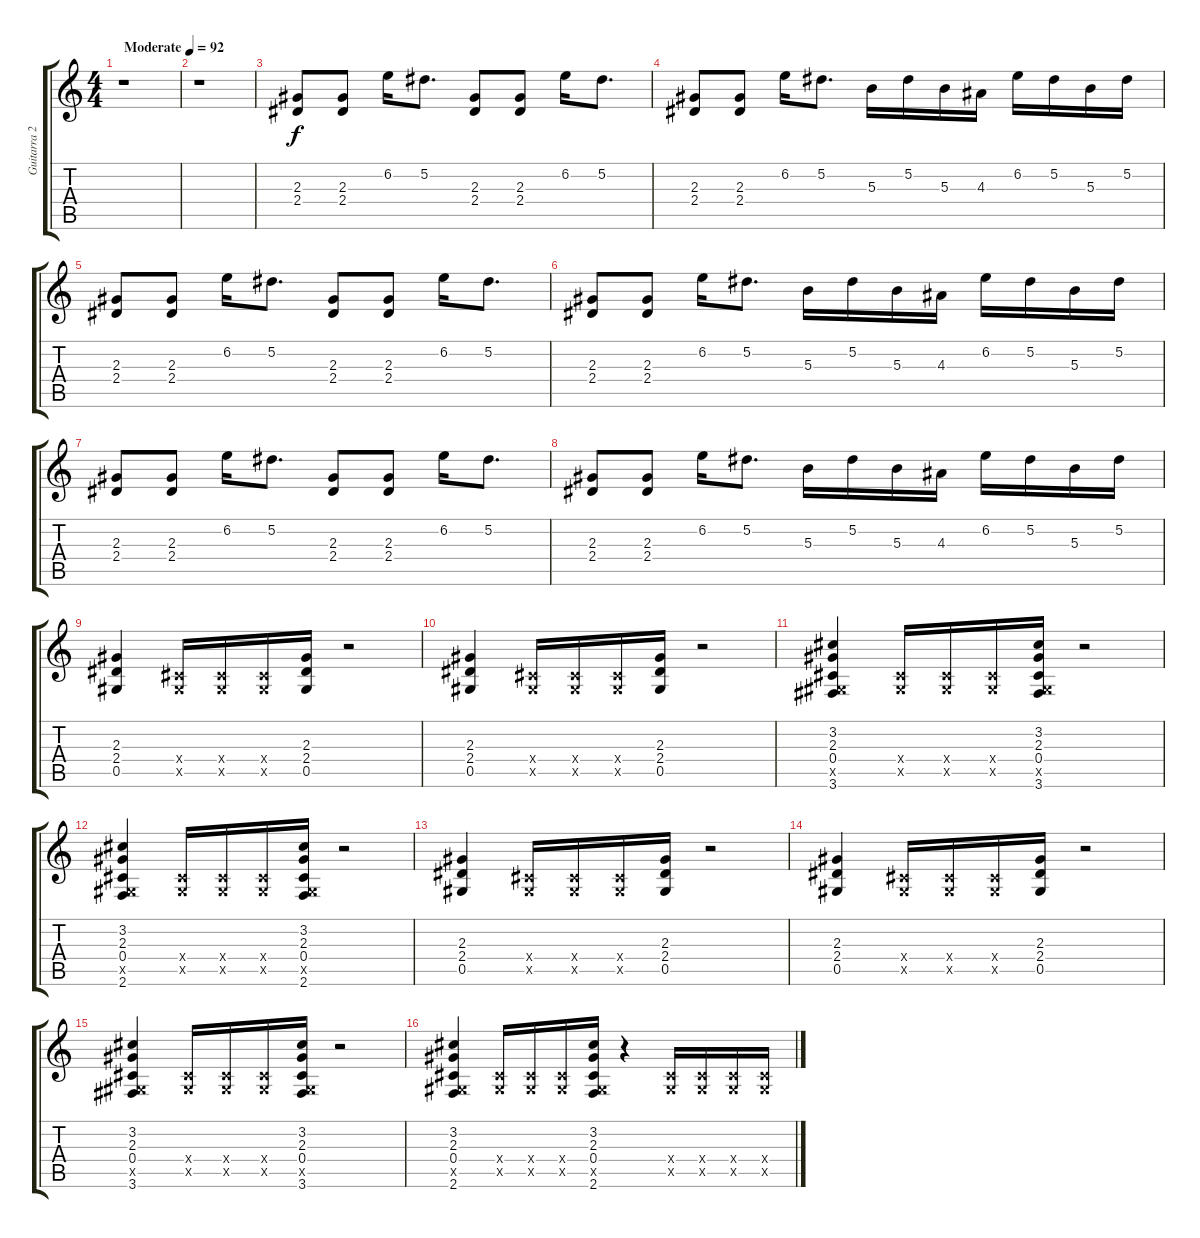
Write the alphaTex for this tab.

\track ("Guitarra 2" "Guitarra 2") {instrument overdrivenguitar}
\staff {score tabs}
\tuning (Eb4 Bb3 Gb3 Db3 Ab2 Eb2) {hide}
\ts (4 4)
\tempo (92 "Moderate")
\clef g2
\ks c
r.1{dy f instrument overdrivenguitar} |
r.1 |
(2.3 2.4).8 (2.3 2.4).8 6.2.16 5.2.8{d} (2.3 2.4).8 (2.3 2.4).8 6.2.16 5.2.8{d} |
(2.3 2.4).8 (2.3 2.4).8 6.2.16 5.2.8{d} 5.3.16 5.2.16 5.3.16 4.3.16 6.2.16 5.2.16 5.3.16 5.2.16 |
(2.3 2.4).8 (2.3 2.4).8 6.2.16 5.2.8{d} (2.3 2.4).8 (2.3 2.4).8 6.2.16 5.2.8{d} |
(2.3 2.4).8 (2.3 2.4).8 6.2.16 5.2.8{d} 5.3.16 5.2.16 5.3.16 4.3.16 6.2.16 5.2.16 5.3.16 5.2.16 |
(2.3 2.4).8 (2.3 2.4).8 6.2.16 5.2.8{d} (2.3 2.4).8 (2.3 2.4).8 6.2.16 5.2.8{d} |
(2.3 2.4).8 (2.3 2.4).8 6.2.16 5.2.8{d} 5.3.16 5.2.16 5.3.16 4.3.16 6.2.16 5.2.16 5.3.16 5.2.16 |
(2.3 2.4 0.5).4 (0.4{x} 0.5{x}).16 (0.4{x} 0.5{x}).16 (0.4{x} 0.5{x}).16 (2.3 2.4 0.5).16 r.2 |
(2.3 2.4 0.5).4 (0.4{x} 0.5{x}).16 (0.4{x} 0.5{x}).16 (0.4{x} 0.5{x}).16 (2.3 2.4 0.5).16 r.2 |
(3.2 2.3 0.4 0.5{x} 3.6).4 (0.4{x} 0.5{x}).16 (0.4{x} 0.5{x}).16 (0.4{x} 0.5{x}).16 (3.2 2.3 0.4 0.5{x} 3.6).16 r.2 |
(3.2 2.3 0.4 0.5{x} 2.6).4 (0.4{x} 0.5{x}).16 (0.4{x} 0.5{x}).16 (0.4{x} 0.5{x}).16 (3.2 2.3 0.4 0.5{x} 2.6).16 r.2 |
(2.3 2.4 0.5).4 (0.4{x} 0.5{x}).16 (0.4{x} 0.5{x}).16 (0.4{x} 0.5{x}).16 (2.3 2.4 0.5).16 r.2 |
(2.3 2.4 0.5).4 (0.4{x} 0.5{x}).16 (0.4{x} 0.5{x}).16 (0.4{x} 0.5{x}).16 (2.3 2.4 0.5).16 r.2 |
(3.2 2.3 0.4 0.5{x} 3.6).4 (0.4{x} 0.5{x}).16 (0.4{x} 0.5{x}).16 (0.4{x} 0.5{x}).16 (3.2 2.3 0.4 0.5{x} 3.6).16 r.2 |
(3.2 2.3 0.4 0.5{x} 2.6).4 (0.4{x} 0.5{x}).16 (0.4{x} 0.5{x}).16 (0.4{x} 0.5{x}).16 (3.2 2.3 0.4 0.5{x} 2.6).16 r.4 (0.4{x} 0.5{x}).16 (0.4{x} 0.5{x}).16 (0.4{x} 0.5{x}).16 (0.4{x} 0.5{x}).16
